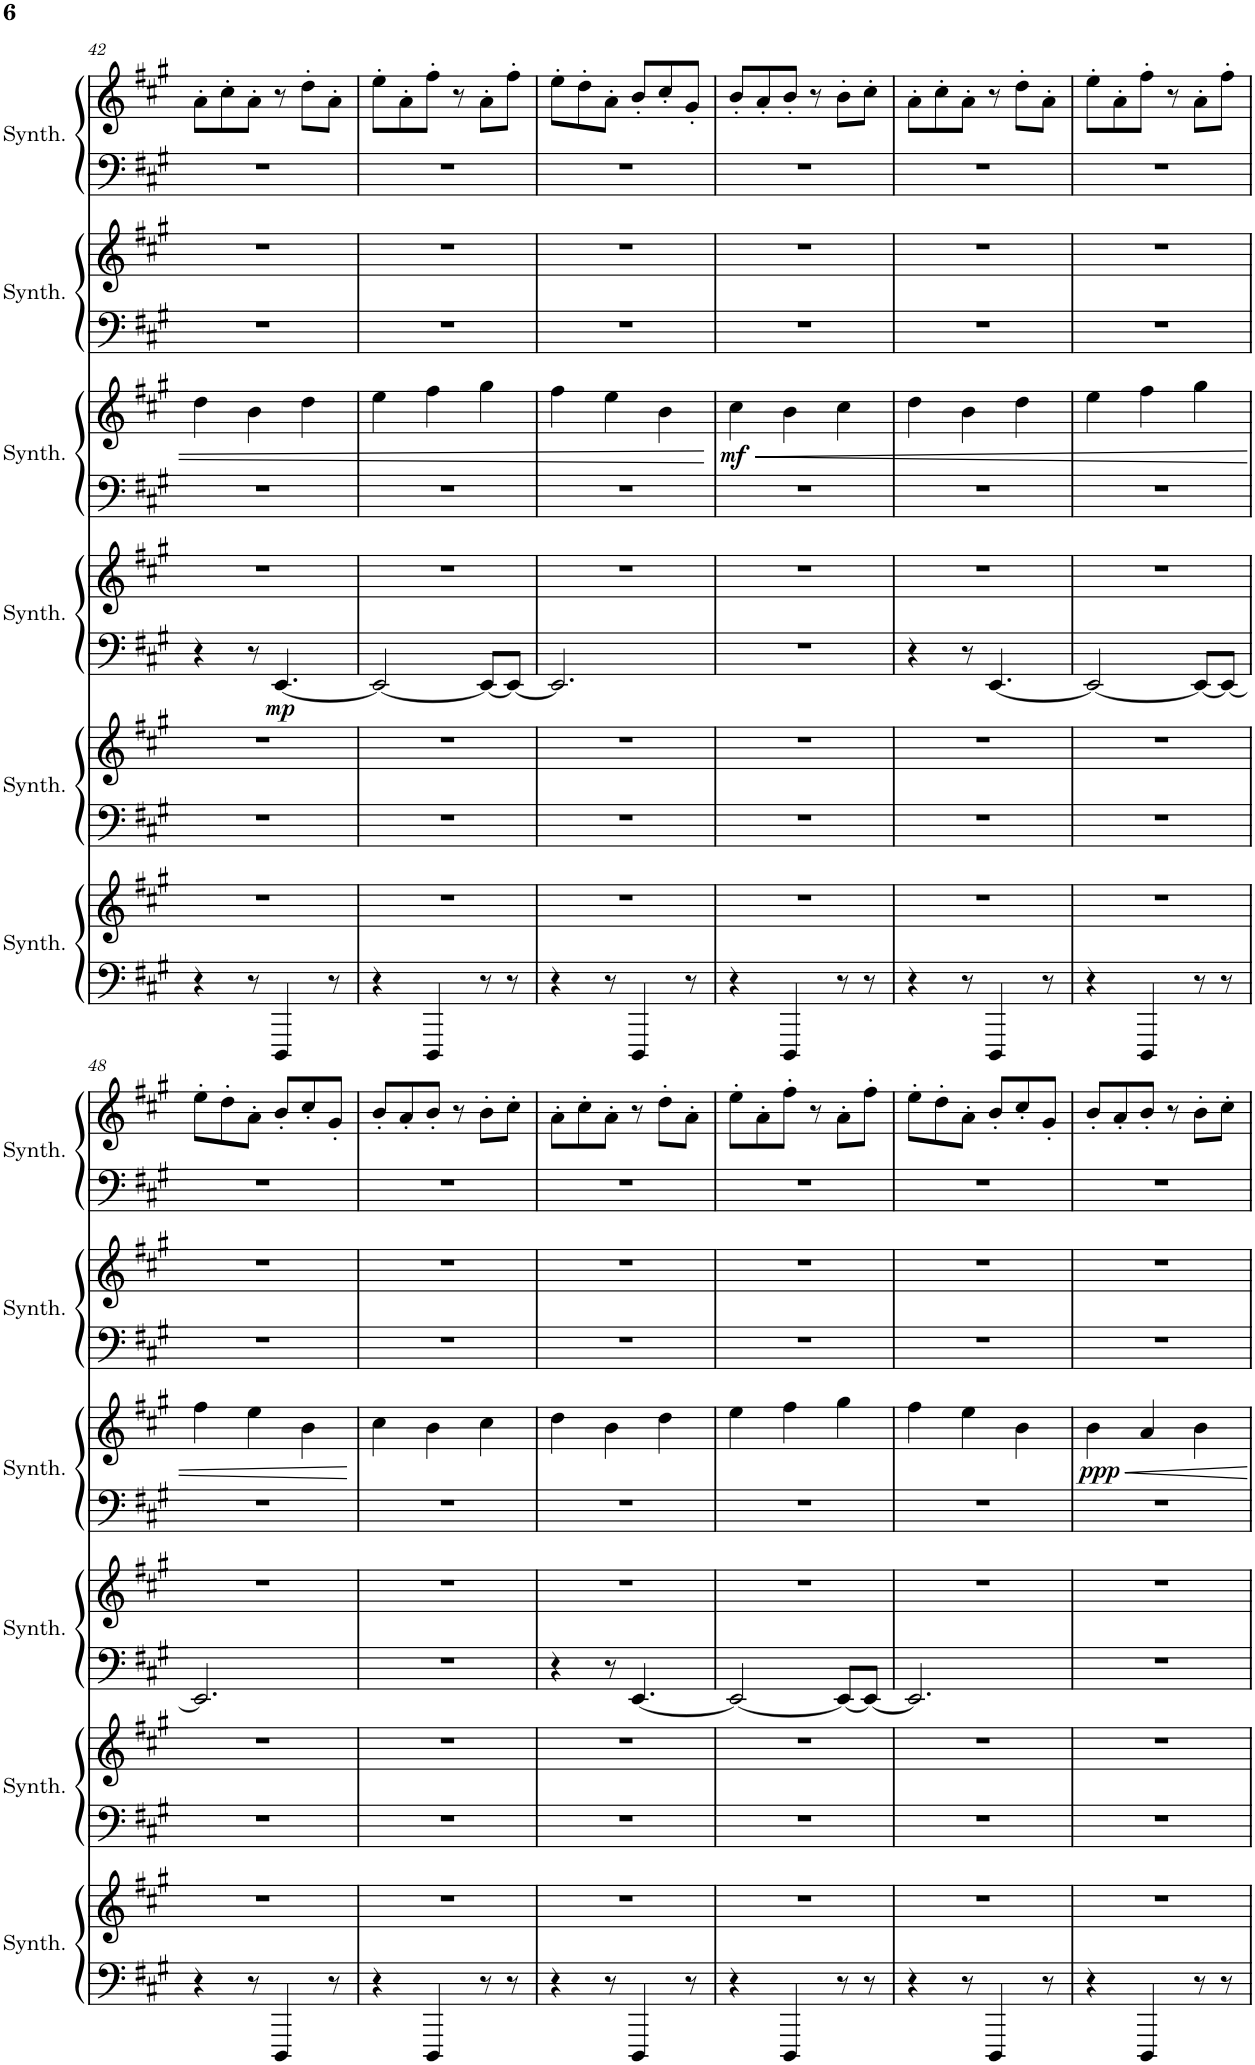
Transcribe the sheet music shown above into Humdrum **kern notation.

**kern	**kern	**kern	**kern	**kern	**kern	**dynam	**kern	**kern	**dynam	**kern	**kern	**kern	**kern
*part6	*part6	*part5	*part5	*part4	*part4	*part4	*part3	*part3	*part3	*part2	*part2	*part1	*part1
*staff12	*staff11	*staff10	*staff9	*staff8	*staff7	*staff7/8	*staff6	*staff5	*staff5/6	*staff4	*staff3	*staff2	*staff1
*I"Crystal Synthesizer	*	*I"Saw Synthesizer	*	*I"Atmosphere Synthesizer	*	*	*I"Choir Synthesizer	*	*	*I"Bowed Synthesizer	*	*I"String Synthesizer	*
*I'Synth.	*	*I'Synth.	*	*I'Synth.	*	*	*I'Synth.	*	*	*I'Synth.	*	*I'Synth.	*
!!LO:PB:g=z
*clefF4	*clefG2	*clefF4	*clefG2	*clefF4	*clefG2	*	*clefF4	*clefG2	*	*clefF4	*clefG2	*clefF4	*clefG2
*k[f#c#g#]	*k[f#c#g#]	*k[f#c#g#]	*k[f#c#g#]	*k[f#c#g#]	*k[f#c#g#]	*	*k[f#c#g#]	*k[f#c#g#]	*	*k[f#c#g#]	*k[f#c#g#]	*k[f#c#g#]	*k[f#c#g#]
*M6/8	*M6/8	*M6/8	*M6/8	*M6/8	*M6/8	*	*M6/8	*M6/8	*	*M6/8	*M6/8	*M6/8	*M6/8
=42	=42	=42	=42	=42	=42	=42	=42	=42	=42	=42	=42	=42	=42
4r	2.r	2.r	2.r	4r	2.r	.	2.r	4dd\	.	2.r	2.r	2.r	8a'\L
.	.	.	.	.	.	.	.	.	.	.	.	.	8cc#'\
8r	.	.	.	8r	.	.	.	4b\	.	.	.	.	8a'\J
!	!	!	!	!	!	!LO:DY:b=2	!	!	!	!	!	!	!
4DDD/	.	.	.	[4.EE/	.	mp	.	.	.	.	.	.	8r
.	.	.	.	.	.	.	.	4dd\	.	.	.	.	8dd'\L
8r	.	.	.	.	.	.	.	.	.	.	.	.	8a'\J
=43	=43	=43	=43	=43	=43	=43	=43	=43	=43	=43	=43	=43	=43
4r	2.r	2.r	2.r	2EE/_	2.r	.	2.r	4ee\	.	2.r	2.r	2.r	8ee'\L
.	.	.	.	.	.	.	.	.	.	.	.	.	8a'\
4DDD/	.	.	.	.	.	.	.	4ff#\	.	.	.	.	8ff#'\J
.	.	.	.	.	.	.	.	.	.	.	.	.	8r
8r	.	.	.	8EE/L_	.	.	.	4gg#\	.	.	.	.	8a'\L
8r	.	.	.	8EE/J_	.	.	.	.	.	.	.	.	8ff#'\J
=44	=44	=44	=44	=44	=44	=44	=44	=44	=44	=44	=44	=44	=44
4r	2.r	2.r	2.r	2.EE/]	2.r	.	2.r	4ff#\	.	2.r	2.r	2.r	8ee'\L
.	.	.	.	.	.	.	.	.	.	.	.	.	8dd'\
8r	.	.	.	.	.	.	.	4ee\	.	.	.	.	8a'\J
4DDD/	.	.	.	.	.	.	.	.	.	.	.	.	8b'/L
.	.	.	.	.	.	.	.	4b\	.	.	.	.	8cc#'/
8r	.	.	.	.	.	.	.	.	.	.	.	.	8g#'/J
=45	=45	=45	=45	=45	=45	=45	=45	=45	=45	=45	=45	=45	=45
!	!	!	!	!	!	!	!	!	!LO:HP:b	!	!	!	!
!	!	!	!	!	!	!	!	!	!LO:DY:n=1:b	!	!	!	!
4r	2.r	2.r	2.r	2.r	2.r	.	2.r	4cc#\	< mf	2.r	2.r	2.r	8b'/L
.	.	.	.	.	.	.	.	.	.	.	.	.	8a'/
4DDD/	.	.	.	.	.	.	.	4b\	.	.	.	.	8b'/J
.	.	.	.	.	.	.	.	.	.	.	.	.	8r
8r	.	.	.	.	.	.	.	4cc#\	.	.	.	.	8b'\L
8r	.	.	.	.	.	.	.	.	.	.	.	.	8cc#'\J
=46	=46	=46	=46	=46	=46	=46	=46	=46	=46	=46	=46	=46	=46
4r	2.r	2.r	2.r	4r	2.r	.	2.r	4dd\	.	2.r	2.r	2.r	8a'\L
.	.	.	.	.	.	.	.	.	.	.	.	.	8cc#'\
8r	.	.	.	8r	.	.	.	4b\	.	.	.	.	8a'\J
4DDD/	.	.	.	[4.EE/	.	.	.	.	.	.	.	.	8r
.	.	.	.	.	.	.	.	4dd\	.	.	.	.	8dd'\L
8r	.	.	.	.	.	.	.	.	.	.	.	.	8a'\J
=47	=47	=47	=47	=47	=47	=47	=47	=47	=47	=47	=47	=47	=47
4r	2.r	2.r	2.r	2EE/_	2.r	.	2.r	4ee\	.	2.r	2.r	2.r	8ee'\L
.	.	.	.	.	.	.	.	.	.	.	.	.	8a'\
4DDD/	.	.	.	.	.	.	.	4ff#\	.	.	.	.	8ff#'\J
.	.	.	.	.	.	.	.	.	.	.	.	.	8r
8r	.	.	.	8EE/L_	.	.	.	4gg#\	.	.	.	.	8a'\L
8r	.	.	.	8EE/J_	.	.	.	.	.	.	.	.	8ff#'\J
!!LO:LB:g=z
=48	=48	=48	=48	=48	=48	=48	=48	=48	=48	=48	=48	=48	=48
4r	2.r	2.r	2.r	2.EE/]	2.r	.	2.r	4ff#\	.	2.r	2.r	2.r	8ee'\L
.	.	.	.	.	.	.	.	.	.	.	.	.	8dd'\
8r	.	.	.	.	.	.	.	4ee\	.	.	.	.	8a'\J
4DDD/	.	.	.	.	.	.	.	.	.	.	.	.	8b'/L
.	.	.	.	.	.	.	.	4b\	.	.	.	.	8cc#'/
8r	.	.	.	.	.	.	.	.	.	.	.	.	8g#'/J
.	.	.	.	.	.	.	.	.	[	.	.	.	.
=49	=49	=49	=49	=49	=49	=49	=49	=49	=49	=49	=49	=49	=49
4r	2.r	2.r	2.r	2.r	2.r	.	2.r	4cc#\	.	2.r	2.r	2.r	8b'/L
.	.	.	.	.	.	.	.	.	.	.	.	.	8a'/
4DDD/	.	.	.	.	.	.	.	4b\	.	.	.	.	8b'/J
.	.	.	.	.	.	.	.	.	.	.	.	.	8r
8r	.	.	.	.	.	.	.	4cc#\	.	.	.	.	8b'\L
8r	.	.	.	.	.	.	.	.	.	.	.	.	8cc#'\J
=50	=50	=50	=50	=50	=50	=50	=50	=50	=50	=50	=50	=50	=50
4r	2.r	2.r	2.r	4r	2.r	.	2.r	4dd\	.	2.r	2.r	2.r	8a'\L
.	.	.	.	.	.	.	.	.	.	.	.	.	8cc#'\
8r	.	.	.	8r	.	.	.	4b\	.	.	.	.	8a'\J
4DDD/	.	.	.	[4.EE/	.	.	.	.	.	.	.	.	8r
.	.	.	.	.	.	.	.	4dd\	.	.	.	.	8dd'\L
8r	.	.	.	.	.	.	.	.	.	.	.	.	8a'\J
=51	=51	=51	=51	=51	=51	=51	=51	=51	=51	=51	=51	=51	=51
4r	2.r	2.r	2.r	2EE/_	2.r	.	2.r	4ee\	.	2.r	2.r	2.r	8ee'\L
.	.	.	.	.	.	.	.	.	.	.	.	.	8a'\
4DDD/	.	.	.	.	.	.	.	4ff#\	.	.	.	.	8ff#'\J
.	.	.	.	.	.	.	.	.	.	.	.	.	8r
8r	.	.	.	8EE/L_	.	.	.	4gg#\	.	.	.	.	8a'\L
8r	.	.	.	8EE/J_	.	.	.	.	.	.	.	.	8ff#'\J
=52	=52	=52	=52	=52	=52	=52	=52	=52	=52	=52	=52	=52	=52
4r	2.r	2.r	2.r	2.EE/]	2.r	.	2.r	4ff#\	.	2.r	2.r	2.r	8ee'\L
.	.	.	.	.	.	.	.	.	.	.	.	.	8dd'\
8r	.	.	.	.	.	.	.	4ee\	.	.	.	.	8a'\J
4DDD/	.	.	.	.	.	.	.	.	.	.	.	.	8b'/L
.	.	.	.	.	.	.	.	4b\	.	.	.	.	8cc#'/
8r	.	.	.	.	.	.	.	.	.	.	.	.	8g#'/J
=53	=53	=53	=53	=53	=53	=53	=53	=53	=53	=53	=53	=53	=53
!	!	!	!	!	!	!	!	!	!LO:DY:b	!	!	!	!
4r	2.r	2.r	2.r	2.r	2.r	.	2.r	4b\	ppp	2.r	2.r	2.r	8b'/L
.	.	.	.	.	.	.	.	.	.	.	.	.	8a'/
4DDD/	.	.	.	.	.	.	.	4a/	.	.	.	.	8b'/J
.	.	.	.	.	.	.	.	.	.	.	.	.	8r
8r	.	.	.	.	.	.	.	4b\	.	.	.	.	8b'\L
8r	.	.	.	.	.	.	.	.	.	.	.	.	8cc#'\J
=	=	=	=	=	=	=	=	=	=	=	=	=	=
*-	*-	*-	*-	*-	*-	*-	*-	*-	*-	*-	*-	*-	*-
